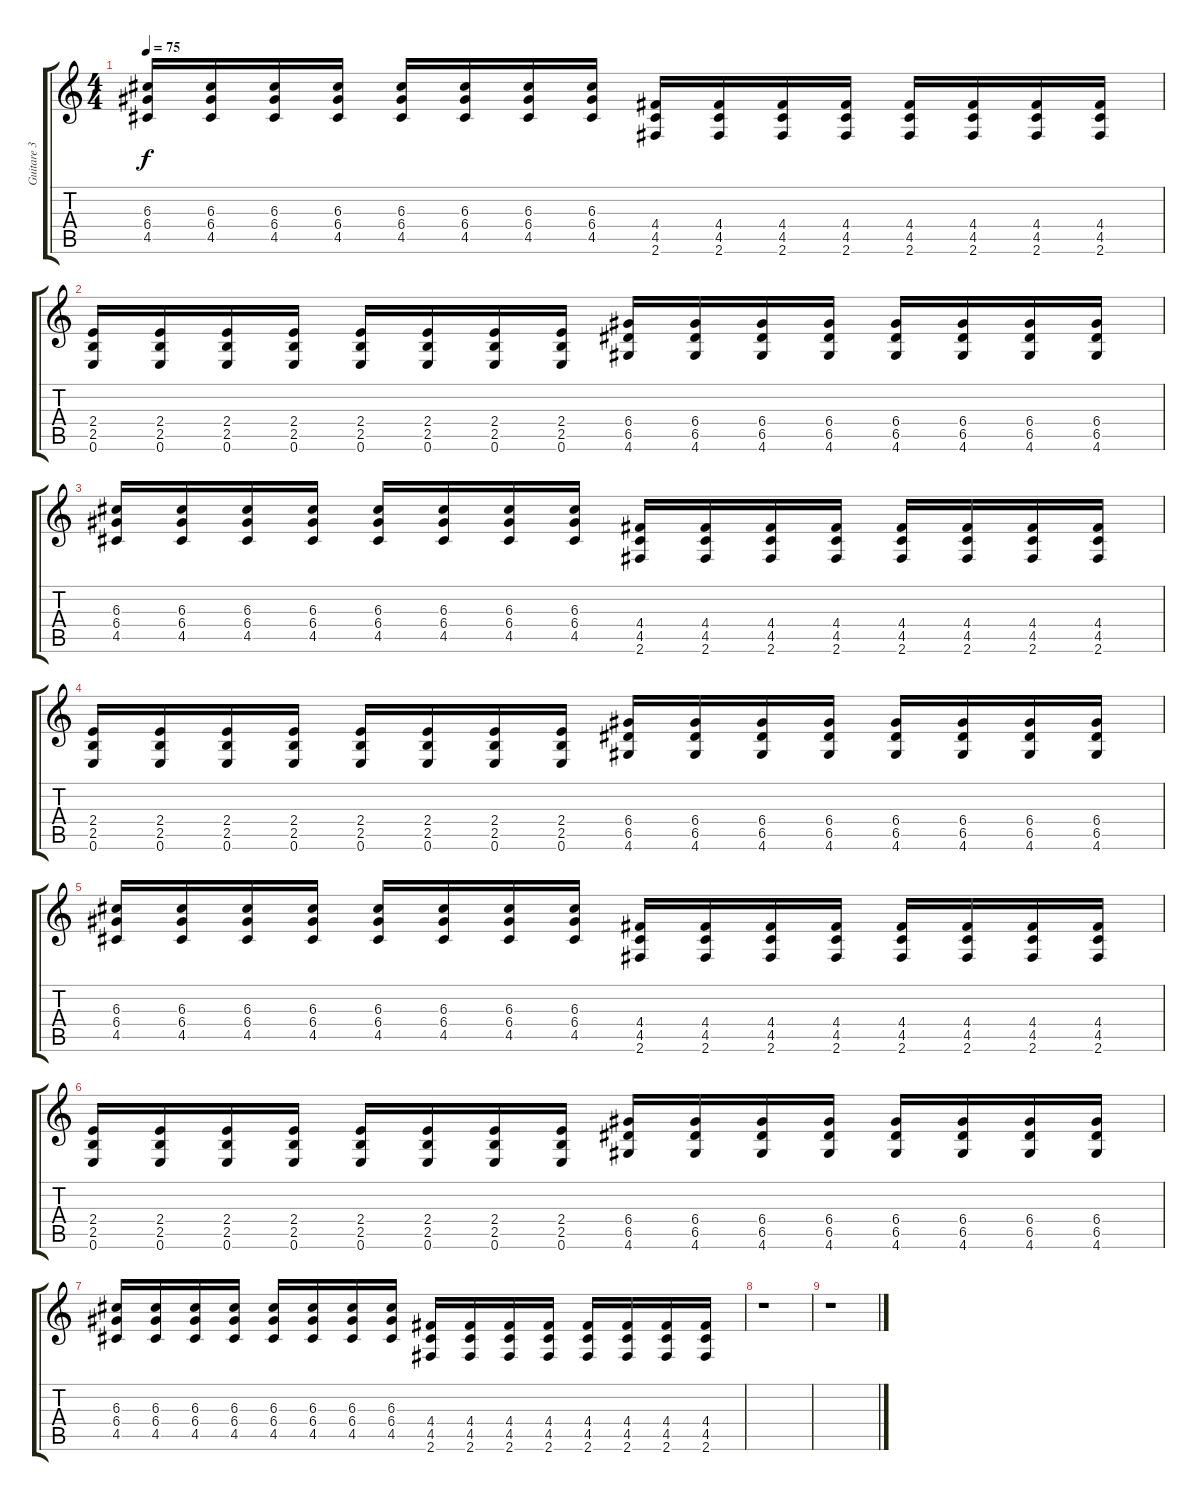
\track ("Guitare 3" "Guitare 3") {instrument distortionguitar}
\staff {score tabs}
\tuning (E4 B3 G3 D3 A2 E2) {hide}
\ts (4 4)
\tempo 75
\clef g2
\ks c
(6.3 6.4 4.5).16{dy f} (6.3 6.4 4.5).16 (6.3 6.4 4.5).16 (6.3 6.4 4.5).16 (6.3 6.4 4.5).16 (6.3 6.4 4.5).16 (6.3 6.4 4.5).16 (6.3 6.4 4.5).16 (4.4 4.5 2.6).16 (4.4 4.5 2.6).16 (4.4 4.5 2.6).16 (4.4 4.5 2.6).16 (4.4 4.5 2.6).16 (4.4 4.5 2.6).16 (4.4 4.5 2.6).16 (4.4 4.5 2.6).16 |
(2.4 2.5 0.6).16 (2.4 2.5 0.6).16 (2.4 2.5 0.6).16 (2.4 2.5 0.6).16 (2.4 2.5 0.6).16 (2.4 2.5 0.6).16 (2.4 2.5 0.6).16 (2.4 2.5 0.6).16 (6.4 6.5 4.6).16 (6.4 6.5 4.6).16 (6.4 6.5 4.6).16 (6.4 6.5 4.6).16 (6.4 6.5 4.6).16 (6.4 6.5 4.6).16 (6.4 6.5 4.6).16 (6.4 6.5 4.6).16 |
(6.3 6.4 4.5).16 (6.3 6.4 4.5).16 (6.3 6.4 4.5).16 (6.3 6.4 4.5).16 (6.3 6.4 4.5).16 (6.3 6.4 4.5).16 (6.3 6.4 4.5).16 (6.3 6.4 4.5).16 (4.4 4.5 2.6).16 (4.4 4.5 2.6).16 (4.4 4.5 2.6).16 (4.4 4.5 2.6).16 (4.4 4.5 2.6).16 (4.4 4.5 2.6).16 (4.4 4.5 2.6).16 (4.4 4.5 2.6).16 |
(2.4 2.5 0.6).16 (2.4 2.5 0.6).16 (2.4 2.5 0.6).16 (2.4 2.5 0.6).16 (2.4 2.5 0.6).16 (2.4 2.5 0.6).16 (2.4 2.5 0.6).16 (2.4 2.5 0.6).16 (6.4 6.5 4.6).16 (6.4 6.5 4.6).16 (6.4 6.5 4.6).16 (6.4 6.5 4.6).16 (6.4 6.5 4.6).16 (6.4 6.5 4.6).16 (6.4 6.5 4.6).16 (6.4 6.5 4.6).16 |
(6.3 6.4 4.5).16 (6.3 6.4 4.5).16 (6.3 6.4 4.5).16 (6.3 6.4 4.5).16 (6.3 6.4 4.5).16 (6.3 6.4 4.5).16 (6.3 6.4 4.5).16 (6.3 6.4 4.5).16 (4.4 4.5 2.6).16 (4.4 4.5 2.6).16 (4.4 4.5 2.6).16 (4.4 4.5 2.6).16 (4.4 4.5 2.6).16 (4.4 4.5 2.6).16 (4.4 4.5 2.6).16 (4.4 4.5 2.6).16 |
(2.4 2.5 0.6).16 (2.4 2.5 0.6).16 (2.4 2.5 0.6).16 (2.4 2.5 0.6).16 (2.4 2.5 0.6).16 (2.4 2.5 0.6).16 (2.4 2.5 0.6).16 (2.4 2.5 0.6).16 (6.4 6.5 4.6).16 (6.4 6.5 4.6).16 (6.4 6.5 4.6).16 (6.4 6.5 4.6).16 (6.4 6.5 4.6).16 (6.4 6.5 4.6).16 (6.4 6.5 4.6).16 (6.4 6.5 4.6).16 |
(6.3 6.4 4.5).16 (6.3 6.4 4.5).16 (6.3 6.4 4.5).16 (6.3 6.4 4.5).16 (6.3 6.4 4.5).16 (6.3 6.4 4.5).16 (6.3 6.4 4.5).16 (6.3 6.4 4.5).16 (4.4 4.5 2.6).16 (4.4 4.5 2.6).16 (4.4 4.5 2.6).16 (4.4 4.5 2.6).16 (4.4 4.5 2.6).16 (4.4 4.5 2.6).16 (4.4 4.5 2.6).16 (4.4 4.5 2.6).16 |
r.1 |
r.1
